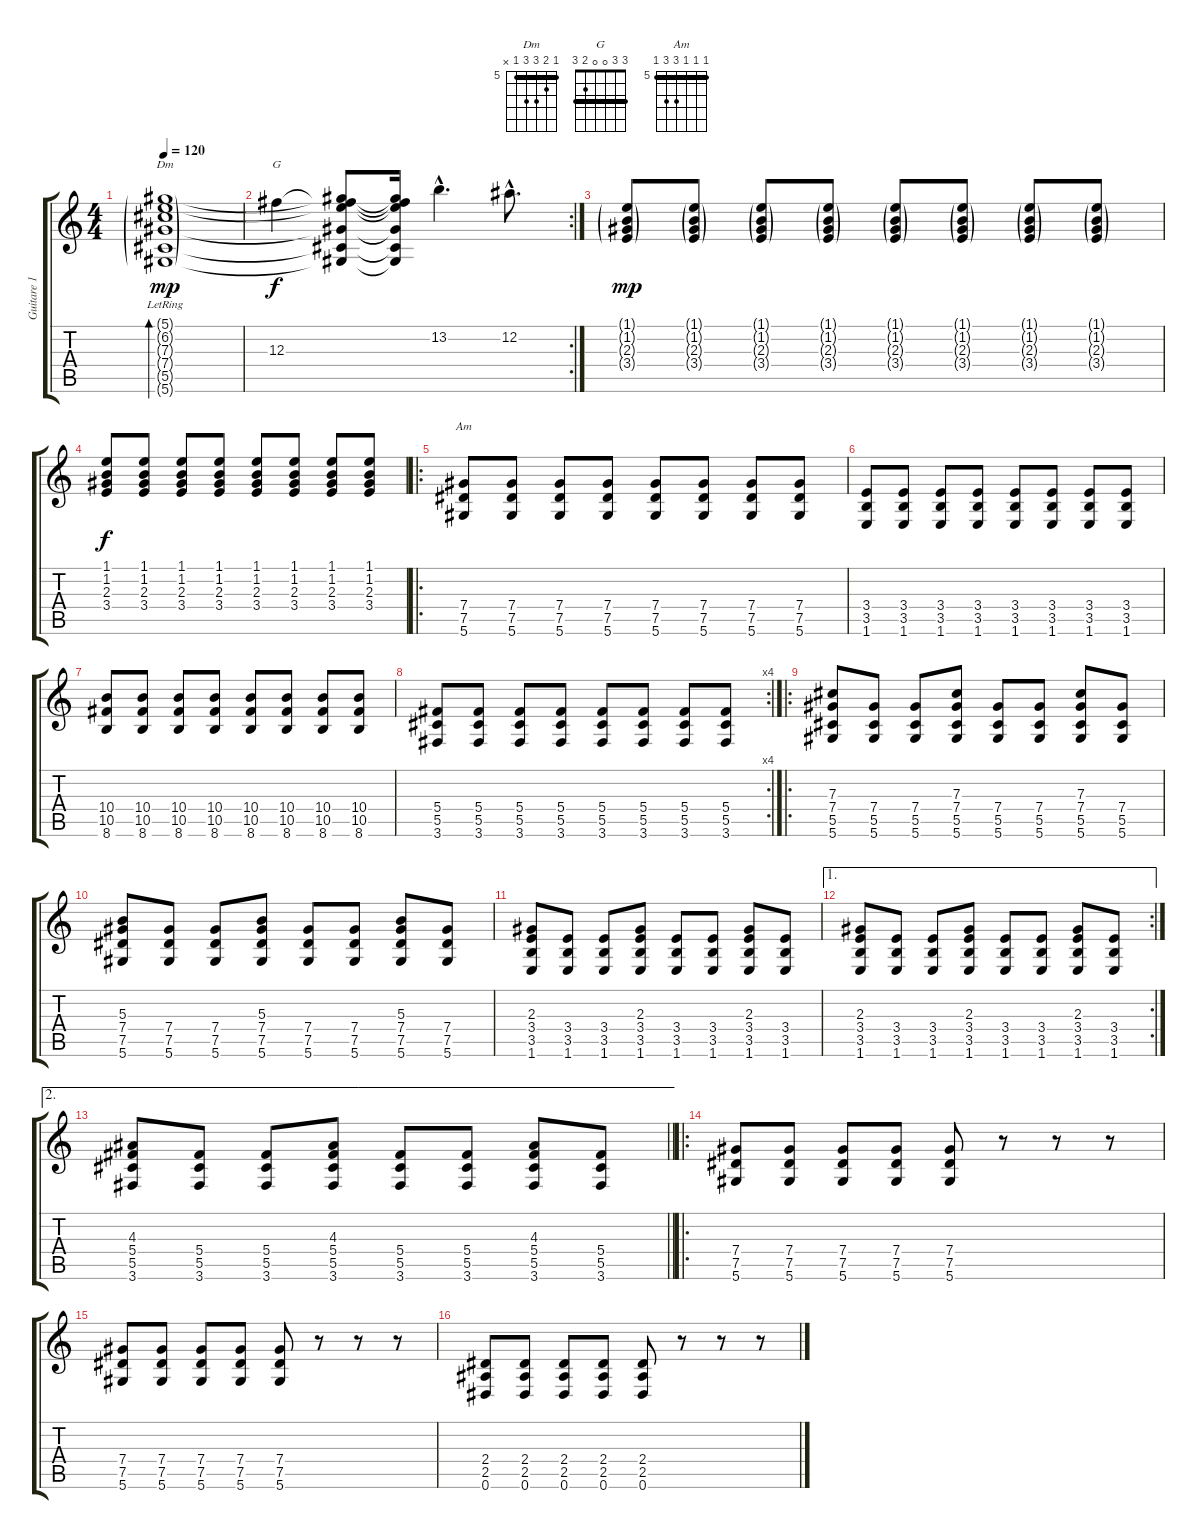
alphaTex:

\track ("Guitare 1 - Tom" "Guitare 1 ") {instrument acousticguitarsteel}
\staff {score tabs}
\tuning (Eb4 Bb3 Gb3 Db3 Ab2 Eb2) {hide}
\chord ("Dm" 5 6 7 7 5 x) {firstfret 5 barre 5}
\chord ("G" 3 3 0 0 2 3) {barre 3}
\chord ("Am" 5 5 5 7 7 5) {firstfret 5 barre 5}
\ts (4 4)
\tempo 120
\clef g2
\ks c
(5.1{g} 6.2{g} 7.3{g lr} 7.4{g} 5.5{g} 5.6{g}).1{bd 120 ch "Dm" dy mp} |
\rc 2
12.3.4{ch "G" dy f} (5.1{t} 6.2{t} 12.3{t} 7.4{t} 5.5{t} 5.6{t}).8 (5.1{t} 6.2{t} 12.3{t} 7.4{t} 5.5{t} 5.6{t}).16 13.2{hac}.4{d} 12.2{hac}.8{d} |
(1.1{g} 1.2{g} 2.3{g} 3.4{g}).8{dy mp volume 14} (1.1{g} 1.2{g} 2.3{g} 3.4{g}).8 (1.1{g} 1.2{g} 2.3{g} 3.4{g}).8 (1.1{g} 1.2{g} 2.3{g} 3.4{g}).8 (1.1{g} 1.2{g} 2.3{g} 3.4{g}).8 (1.1{g} 1.2{g} 2.3{g} 3.4{g}).8 (1.1{g} 1.2{g} 2.3{g} 3.4{g}).8 (1.1{g} 1.2{g} 2.3{g} 3.4{g}).8 |
(1.1 1.2 2.3 3.4).8{dy f} (1.1 1.2 2.3 3.4).8 (1.1 1.2 2.3 3.4).8 (1.1 1.2 2.3 3.4).8 (1.1 1.2 2.3 3.4).8 (1.1 1.2 2.3 3.4).8 (1.1 1.2 2.3 3.4).8 (1.1 1.2 2.3 3.4).8 |
\ro
(7.4 7.5 5.6).8{ch "Am" instrument distortionguitar} (7.4 7.5 5.6).8 (7.4 7.5 5.6).8 (7.4 7.5 5.6).8 (7.4 7.5 5.6).8 (7.4 7.5 5.6).8 (7.4 7.5 5.6).8 (7.4 7.5 5.6).8 |
(3.4 3.5 1.6).8 (3.4 3.5 1.6).8 (3.4 3.5 1.6).8 (3.4 3.5 1.6).8 (3.4 3.5 1.6).8 (3.4 3.5 1.6).8 (3.4 3.5 1.6).8 (3.4 3.5 1.6).8 |
(10.4 10.5 8.6).8 (10.4 10.5 8.6).8 (10.4 10.5 8.6).8 (10.4 10.5 8.6).8 (10.4 10.5 8.6).8 (10.4 10.5 8.6).8 (10.4 10.5 8.6).8 (10.4 10.5 8.6).8 |
\rc 4
(5.4 5.5 3.6).8 (5.4 5.5 3.6).8 (5.4 5.5 3.6).8 (5.4 5.5 3.6).8 (5.4 5.5 3.6).8 (5.4 5.5 3.6).8 (5.4 5.5 3.6).8 (5.4 5.5 3.6).8 |
\ro
(7.3 7.4 5.5 5.6).8 (7.4 5.5 5.6).8 (7.4 5.5 5.6).8 (7.3 7.4 5.5 5.6).8 (7.4 5.5 5.6).8 (7.4 5.5 5.6).8 (7.3 7.4 5.5 5.6).8 (7.4 5.5 5.6).8 |
(5.3 7.4 7.5 5.6).8 (7.4 7.5 5.6).8 (7.4 7.5 5.6).8 (5.3 7.4 7.5 5.6).8 (7.4 7.5 5.6).8 (7.4 7.5 5.6).8 (5.3 7.4 7.5 5.6).8 (7.4 7.5 5.6).8 |
(2.3 3.4 3.5 1.6).8 (3.4 3.5 1.6).8 (3.4 3.5 1.6).8 (2.3 3.4 3.5 1.6).8 (3.4 3.5 1.6).8 (3.4 3.5 1.6).8 (2.3 3.4 3.5 1.6).8 (3.4 3.5 1.6).8 |
\ae 1
\rc 2
(2.3 3.4 3.5 1.6).8 (3.4 3.5 1.6).8 (3.4 3.5 1.6).8 (2.3 3.4 3.5 1.6).8 (3.4 3.5 1.6).8 (3.4 3.5 1.6).8 (2.3 3.4 3.5 1.6).8 (3.4 3.5 1.6).8 |
\ae 2
\barLineRight lightlight
(4.3 5.4 5.5 3.6).8 (5.4 5.5 3.6).8 (5.4 5.5 3.6).8 (4.3 5.4 5.5 3.6).8 (5.4 5.5 3.6).8 (5.4 5.5 3.6).8 (4.3 5.4 5.5 3.6).8 (5.4 5.5 3.6).8 |
\ro
(7.4 7.5 5.6).8 (7.4 7.5 5.6).8 (7.4 7.5 5.6).8 (7.4 7.5 5.6).8 (7.4 7.5 5.6).8 r.8 r.8 r.8 |
(7.4 7.5 5.6).8 (7.4 7.5 5.6).8 (7.4 7.5 5.6).8 (7.4 7.5 5.6).8 (7.4 7.5 5.6).8 r.8 r.8 r.8 |
(2.4 2.5 0.6).8 (2.4 2.5 0.6).8 (2.4 2.5 0.6).8 (2.4 2.5 0.6).8 (2.4 2.5 0.6).8 r.8 r.8 r.8
